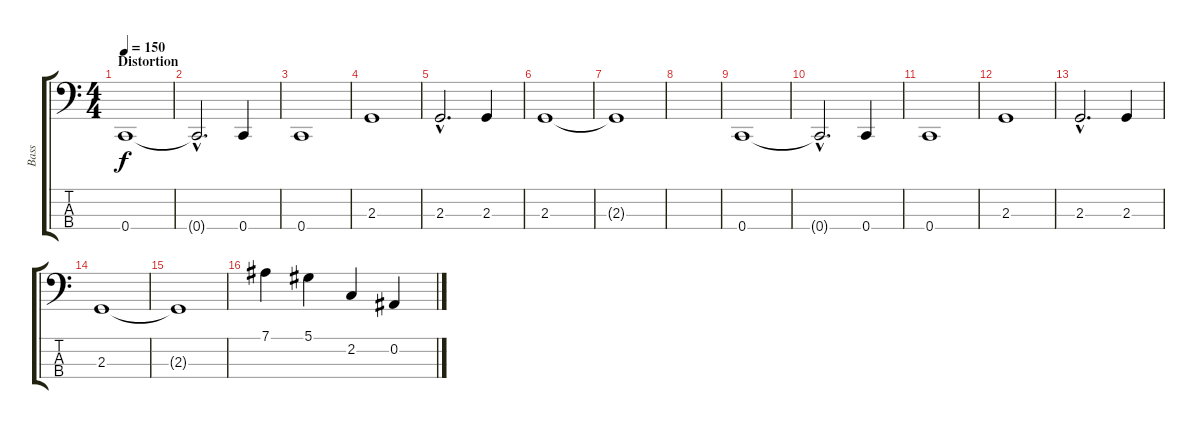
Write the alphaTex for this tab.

\track ("Bass" "Bass") {instrument electricbassfinger}
\staff {score tabs}
\tuning (Eb2 Bb1 F1 C1) {hide}
\ts (4 4)
\section ("" "Distortion")
\tempo 150
\clef f4
\ks c
0.4.1{dy f} |
0.4{hac t}.2{d} 0.4.4 |
0.4.1 |
2.3.1 |
2.3{hac}.2{d} 2.3.4 |
2.3.1 |
2.3{t}.1 |
|
0.4.1 |
0.4{hac t}.2{d} 0.4.4 |
0.4.1 |
2.3.1 |
2.3{hac}.2{d} 2.3.4 |
2.3.1 |
2.3{t}.1 |
7.1.4 5.1.4 2.2.4 0.2.4
